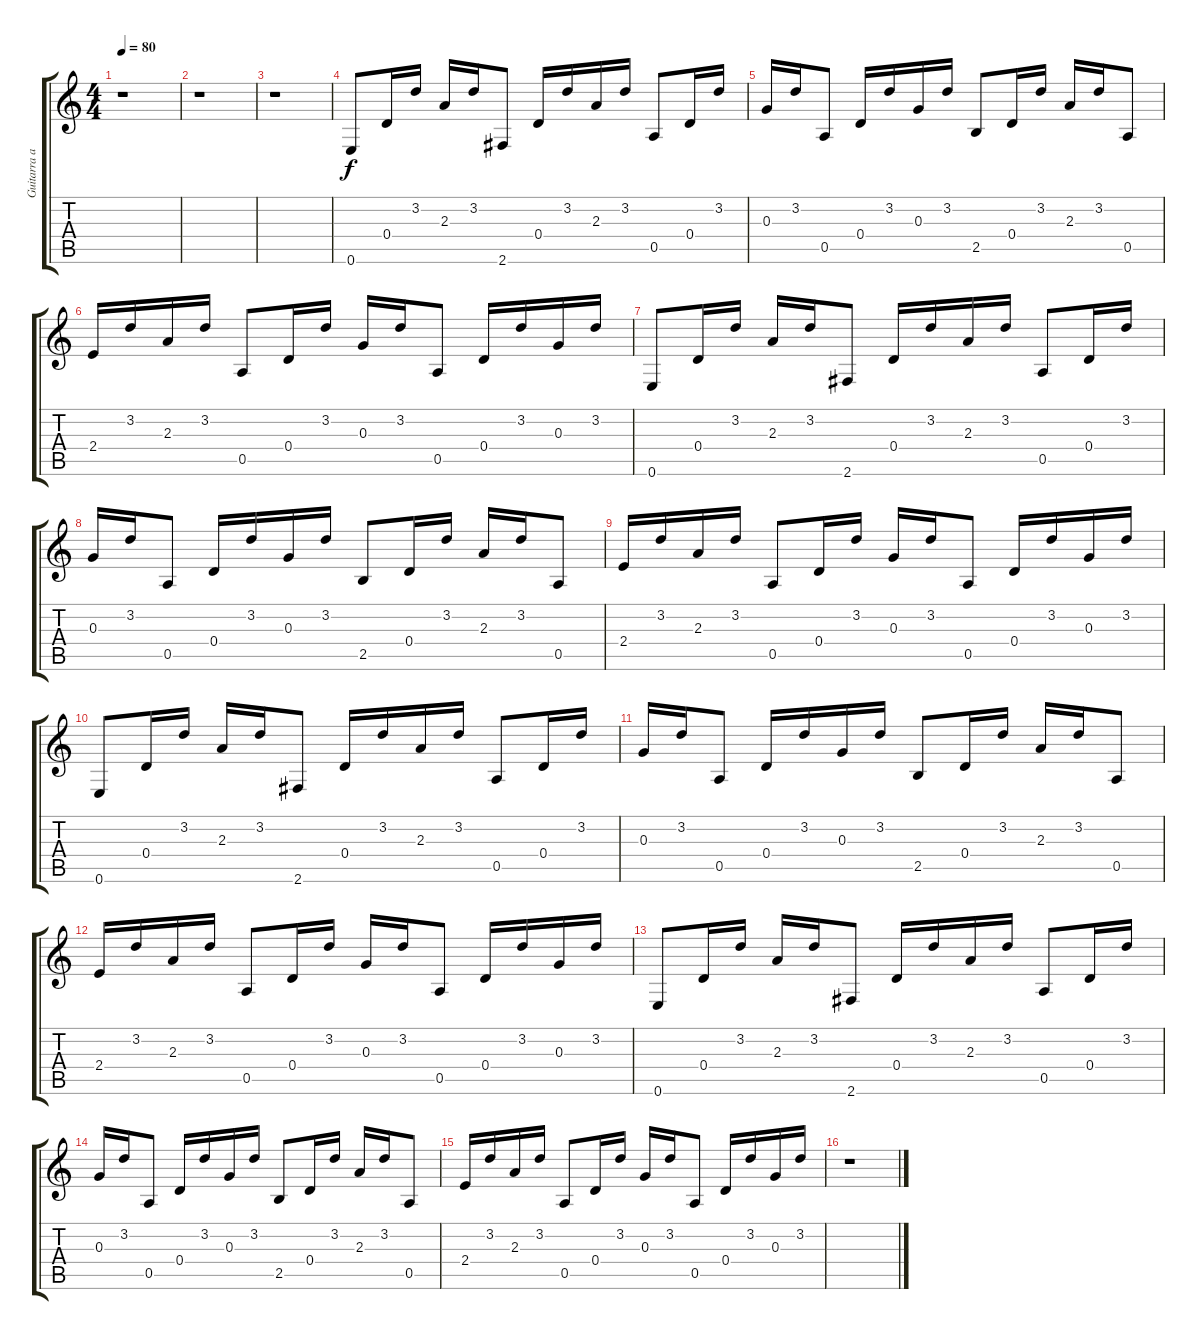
\track ("Guitarra arpegio" "Guitarra a") {instrument acousticguitarsteel}
\staff {score tabs}
\tuning (E4 B3 G3 D3 A2 E2) {hide}
\ts (4 4)
\tempo 80
\clef g2
\ks c
r.1{dy f} |
r.1 |
r.1 |
0.6.8 0.4.16 3.2.16 2.3.16 3.2.16 2.6.8 0.4.16 3.2.16 2.3.16 3.2.16 0.5.8 0.4.16 3.2.16 |
0.3.16 3.2.16 0.5.8 0.4.16 3.2.16 0.3.16 3.2.16 2.5.8 0.4.16 3.2.16 2.3.16 3.2.16 0.5.8 |
2.4.16 3.2.16 2.3.16 3.2.16 0.5.8 0.4.16 3.2.16 0.3.16 3.2.16 0.5.8 0.4.16 3.2.16 0.3.16 3.2.16 |
0.6.8 0.4.16 3.2.16 2.3.16 3.2.16 2.6.8 0.4.16 3.2.16 2.3.16 3.2.16 0.5.8 0.4.16 3.2.16 |
0.3.16 3.2.16 0.5.8 0.4.16 3.2.16 0.3.16 3.2.16 2.5.8 0.4.16 3.2.16 2.3.16 3.2.16 0.5.8 |
2.4.16 3.2.16 2.3.16 3.2.16 0.5.8 0.4.16 3.2.16 0.3.16 3.2.16 0.5.8 0.4.16 3.2.16 0.3.16 3.2.16 |
0.6.8 0.4.16 3.2.16 2.3.16 3.2.16 2.6.8 0.4.16 3.2.16 2.3.16 3.2.16 0.5.8 0.4.16 3.2.16 |
0.3.16 3.2.16 0.5.8 0.4.16 3.2.16 0.3.16 3.2.16 2.5.8 0.4.16 3.2.16 2.3.16 3.2.16 0.5.8 |
2.4.16 3.2.16 2.3.16 3.2.16 0.5.8 0.4.16 3.2.16 0.3.16 3.2.16 0.5.8 0.4.16 3.2.16 0.3.16 3.2.16 |
0.6.8 0.4.16 3.2.16 2.3.16 3.2.16 2.6.8 0.4.16 3.2.16 2.3.16 3.2.16 0.5.8 0.4.16 3.2.16 |
0.3.16 3.2.16 0.5.8 0.4.16 3.2.16 0.3.16 3.2.16 2.5.8 0.4.16 3.2.16 2.3.16 3.2.16 0.5.8 |
2.4.16 3.2.16 2.3.16 3.2.16 0.5.8 0.4.16 3.2.16 0.3.16 3.2.16 0.5.8 0.4.16 3.2.16 0.3.16 3.2.16 |
r.1
